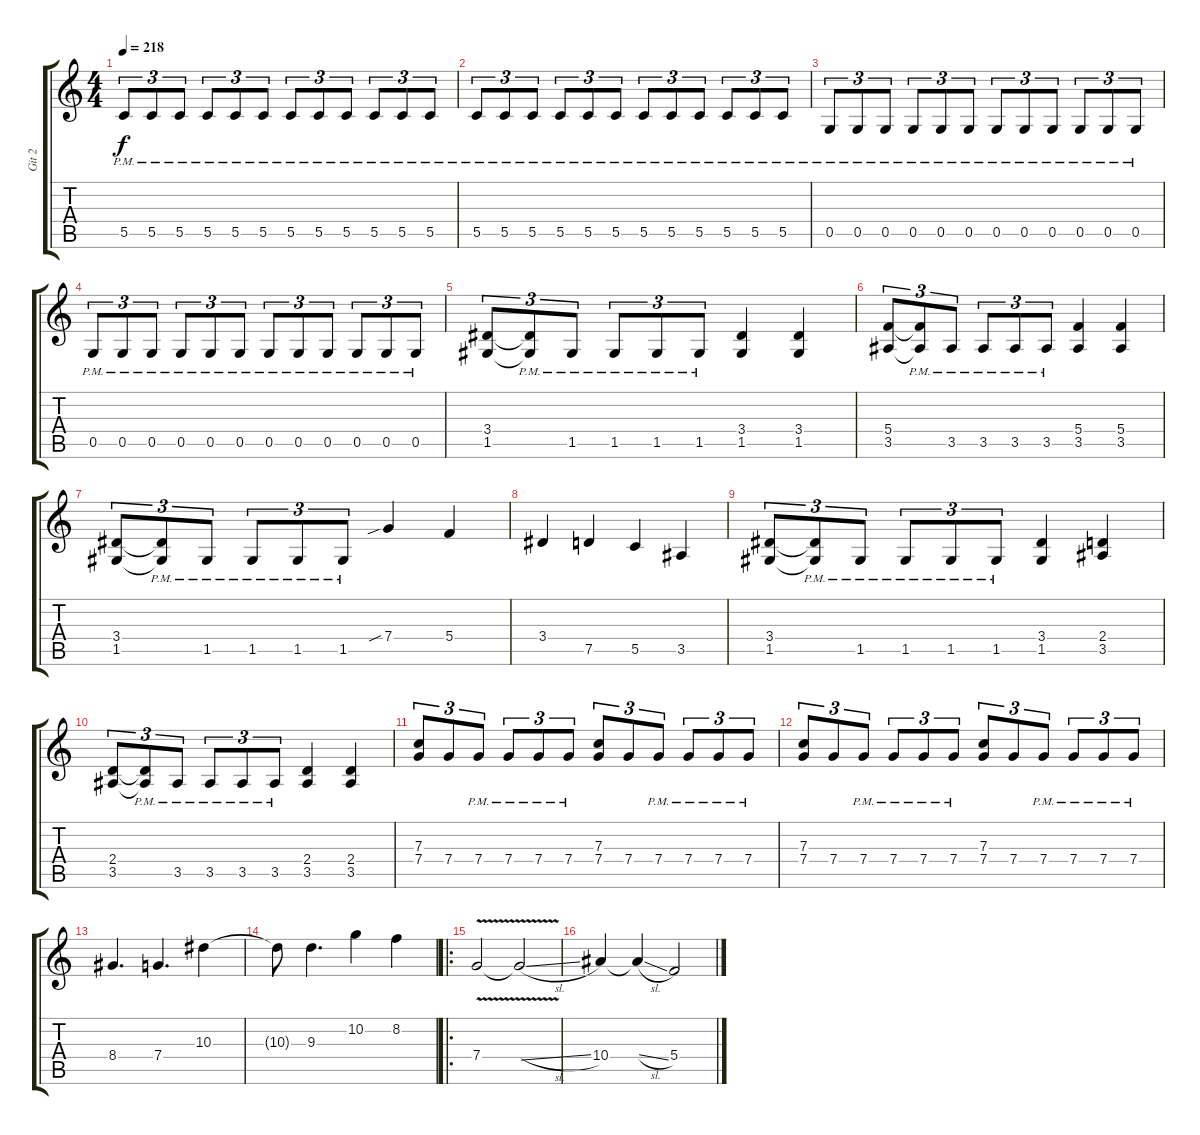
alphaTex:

\track ("Git 2" "Git 2") {instrument overdrivenguitar}
\staff {score tabs}
\tuning (D4 A3 F3 C3 G2 D2) {hide}
\ts (4 4)
\tempo 218
\clef g2
\ks c
5.5{pm}.8{tu (3 2) dy f} 5.5{pm}.8{tu (3 2)} 5.5{pm}.8{tu (3 2)} 5.5{pm}.8{tu (3 2)} 5.5{pm}.8{tu (3 2)} 5.5{pm}.8{tu (3 2)} 5.5{pm}.8{tu (3 2)} 5.5{pm}.8{tu (3 2)} 5.5{pm}.8{tu (3 2)} 5.5{pm}.8{tu (3 2)} 5.5{pm}.8{tu (3 2)} 5.5{pm}.8{tu (3 2)} |
5.5{pm}.8{tu (3 2)} 5.5{pm}.8{tu (3 2)} 5.5{pm}.8{tu (3 2)} 5.5{pm}.8{tu (3 2)} 5.5{pm}.8{tu (3 2)} 5.5{pm}.8{tu (3 2)} 5.5{pm}.8{tu (3 2)} 5.5{pm}.8{tu (3 2)} 5.5{pm}.8{tu (3 2)} 5.5{pm}.8{tu (3 2)} 5.5{pm}.8{tu (3 2)} 5.5{pm}.8{tu (3 2)} |
0.5{pm}.8{tu (3 2)} 0.5{pm}.8{tu (3 2)} 0.5{pm}.8{tu (3 2)} 0.5{pm}.8{tu (3 2)} 0.5{pm}.8{tu (3 2)} 0.5{pm}.8{tu (3 2)} 0.5{pm}.8{tu (3 2)} 0.5{pm}.8{tu (3 2)} 0.5{pm}.8{tu (3 2)} 0.5{pm}.8{tu (3 2)} 0.5{pm}.8{tu (3 2)} 0.5{pm}.8{tu (3 2)} |
0.5{pm}.8{tu (3 2)} 0.5{pm}.8{tu (3 2)} 0.5{pm}.8{tu (3 2)} 0.5{pm}.8{tu (3 2)} 0.5{pm}.8{tu (3 2)} 0.5{pm}.8{tu (3 2)} 0.5{pm}.8{tu (3 2)} 0.5{pm}.8{tu (3 2)} 0.5{pm}.8{tu (3 2)} 0.5{pm}.8{tu (3 2)} 0.5{pm}.8{tu (3 2)} 0.5{pm}.8{tu (3 2)} |
(3.4 1.5).8{tu (3 2)} (3.4{t} 1.5{pm t}).8{tu (3 2)} 1.5{pm}.8{tu (3 2)} 1.5{pm}.8{tu (3 2)} 1.5{pm}.8{tu (3 2)} 1.5{pm}.8{tu (3 2)} (3.4 1.5).4 (3.4 1.5).4 |
(5.4 3.5).8{tu (3 2)} (5.4{t} 3.5{pm t}).8{tu (3 2)} 3.5{pm}.8{tu (3 2)} 3.5{pm}.8{tu (3 2)} 3.5{pm}.8{tu (3 2)} 3.5{pm}.8{tu (3 2)} (5.4 3.5).4 (5.4 3.5).4 |
(3.4 1.5).8{tu (3 2)} (3.4{t} 1.5{pm t}).8{tu (3 2)} 1.5{pm}.8{tu (3 2)} 1.5{pm}.8{tu (3 2)} 1.5{pm}.8{tu (3 2)} 1.5{pm}.8{tu (3 2)} 7.4{sib}.4 5.4.4 |
3.4.4 7.5.4 5.5.4 3.5.4 |
(3.4 1.5).8{tu (3 2)} (3.4{t} 1.5{pm t}).8{tu (3 2)} 1.5{pm}.8{tu (3 2)} 1.5{pm}.8{tu (3 2)} 1.5{pm}.8{tu (3 2)} 1.5{pm}.8{tu (3 2)} (3.4 1.5).4 (2.4 3.5).4 |
(2.4 3.5).8{tu (3 2)} (2.4{t} 3.5{pm t}).8{tu (3 2)} 3.5{pm}.8{tu (3 2)} 3.5{pm}.8{tu (3 2)} 3.5{pm}.8{tu (3 2)} 3.5{pm}.8{tu (3 2)} (2.4 3.5).4 (2.4 3.5).4 |
(7.3 7.4).8{tu (3 2)} 7.4.8{tu (3 2)} 7.4{pm}.8{tu (3 2)} 7.4{pm}.8{tu (3 2)} 7.4{pm}.8{tu (3 2)} 7.4{pm}.8{tu (3 2)} (7.3 7.4).8{tu (3 2)} 7.4.8{tu (3 2)} 7.4{pm}.8{tu (3 2)} 7.4{pm}.8{tu (3 2)} 7.4{pm}.8{tu (3 2)} 7.4{pm}.8{tu (3 2)} |
(7.3 7.4).8{tu (3 2)} 7.4.8{tu (3 2)} 7.4{pm}.8{tu (3 2)} 7.4{pm}.8{tu (3 2)} 7.4{pm}.8{tu (3 2)} 7.4{pm}.8{tu (3 2)} (7.3 7.4).8{tu (3 2)} 7.4.8{tu (3 2)} 7.4{pm}.8{tu (3 2)} 7.4{pm}.8{tu (3 2)} 7.4{pm}.8{tu (3 2)} 7.4{pm}.8{tu (3 2)} |
8.4.4{d} 7.4.4{d} 10.3.4 |
10.3{t}.8 9.3.4{d} 10.2.4 8.2.4 |
\ro
7.4{v}.2 7.4{sl t}.2 |
10.4.4 10.4{sl t}.4 5.4.2
